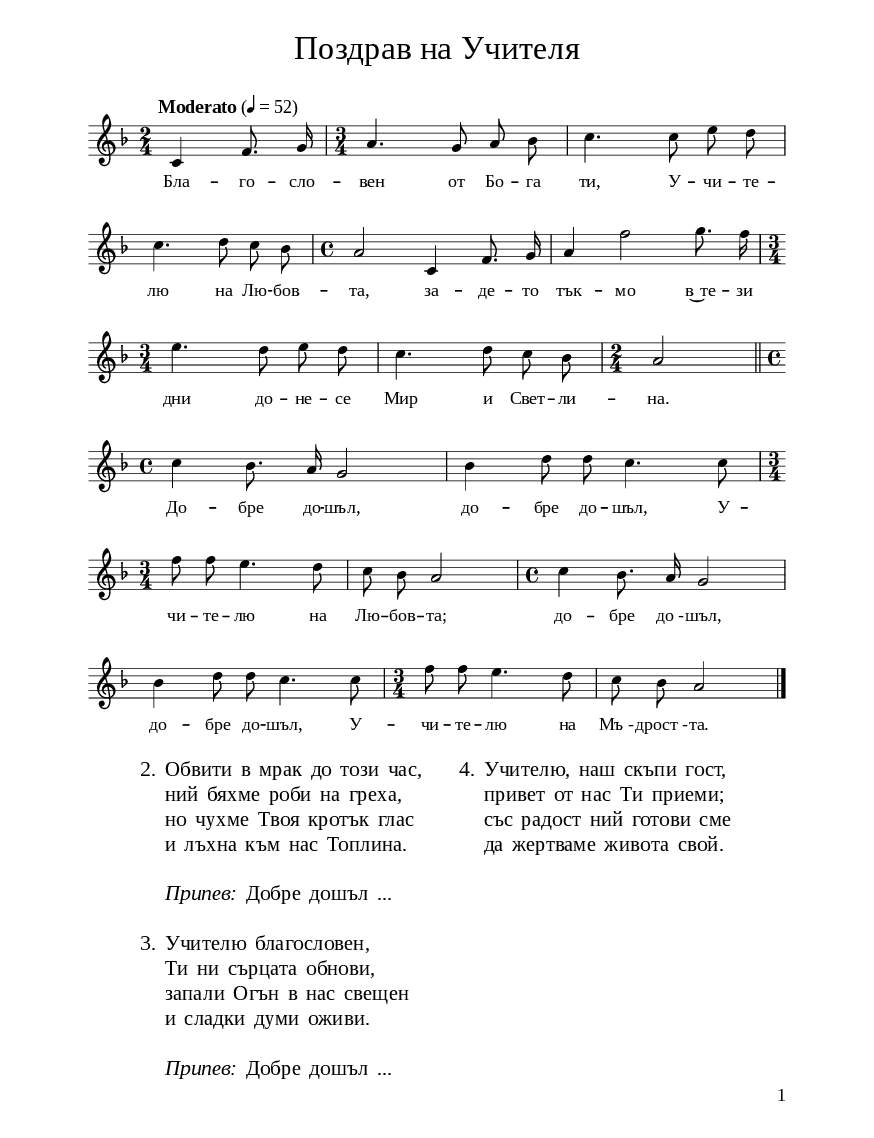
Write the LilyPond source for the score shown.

\version "2.24.2"

% include paper part and global functions
\include "include/globals.ily"

\bookpart {
  \label #'ref044
  \tocItem \markup "Поздрав на Учителя"
  \include "include/bookpart-paper.ily"
  \score {
    \include "include/score-layout.ily"

    \new Voice \absolute  {
      \clef treble
      \key f \major
      \time 2/4
      \tempoFunc "Moderato" 4 "52"
      \autoBeamOff


      c'4 f'8. g'16 | \time 3/4 a'4. g'8 a' bes' | c''4. c''8 e'' d'' | \break

      c''4. d''8 c'' bes'  | \time 4/4  a'2 c'4 f'8. g'16 | a'4 f''2 g''8. f''16  | \break

      \time 3/4  e''4. d''8 e'' d'' | c''4. d''8 c'' bes'  | \time 2/4 a'2 \bar"||" \break  \time 4/4  c''4   bes'8. a'16 g'2|

      bes'4  d''8 d'' c''4. c''8  | \break

      \time 3/4  f''8 f'' e''4.  d''8 | c'' bes' a'2 | \time 4/4 c''4  bes'8. a'16 g'2 \break |

      bes'4 d''8 d'' c''4. c''8 \time 3/4  f''8 f'' e''4. d''8 | c'' bes' a'2 \bar "|."

    }

    \addlyrics {
      Бла -- го -- сло -- вен от Бо -- га ти, У -- чи -- те --
      лю на Лю -- бов -- та, за -- де -- то тък -- мо
      в~те -- зи дни до -- не -- се Мир и Свет -- ли -- на.
      До -- бре до -- шъл, до -- бре до -- шъл,
      У -- чи -- те -- лю на Лю -- бов -- та; до --
      бре "до -" -- шъл, до -- бре до -- шъл, У -- чи --
      те -- лю на "Мъ -" -- "дрост -" -- та.
    }

    \header {
      title = \titleFunc "Поздрав на Учителя" "Pozdrav na Učitelja"
    }

    \midi{}

  } % score

  \markup \fontsize #bgCoupletFontSize {
    \hspace #5
    \override #`(baseline-skip . ,bgCoupletBaselineSkip)
    \column {
      \line { 2. Обвити в мрак до този час, }
      \line { "   " ний бяхме роби на греха, }

      \line { "   " но чухме Твоя кротък глас }

      \line { "   " и лъхна към нас Топлина. }
      \line { "   " }

      \line { "   " \italic{Припев: } Добре дошъл ... }
      \line { "   " }
      \line { 3. Учителю благословен, }

      \line { "   " Ти ни сърцата обнови, }

      \line { "   " запали Огън в нас свещен }

      \line { "   " и сладки думи оживи. }

      \line { "   " }

      \line { "   " \italic{Припев:} Добре дошъл ... }

    }

    \hspace #3
    \override #`(baseline-skip . ,bgCoupletBaselineSkip)
    \column {
      \line { 4. Учителю, наш скъпи гост, }

      \line { "   " привет от нас Ти приеми; }

      \line { "   " със радост ний готови сме }

      \line { "   " да жертваме живота свой. }
    }



  } % markup



} % bookpart
